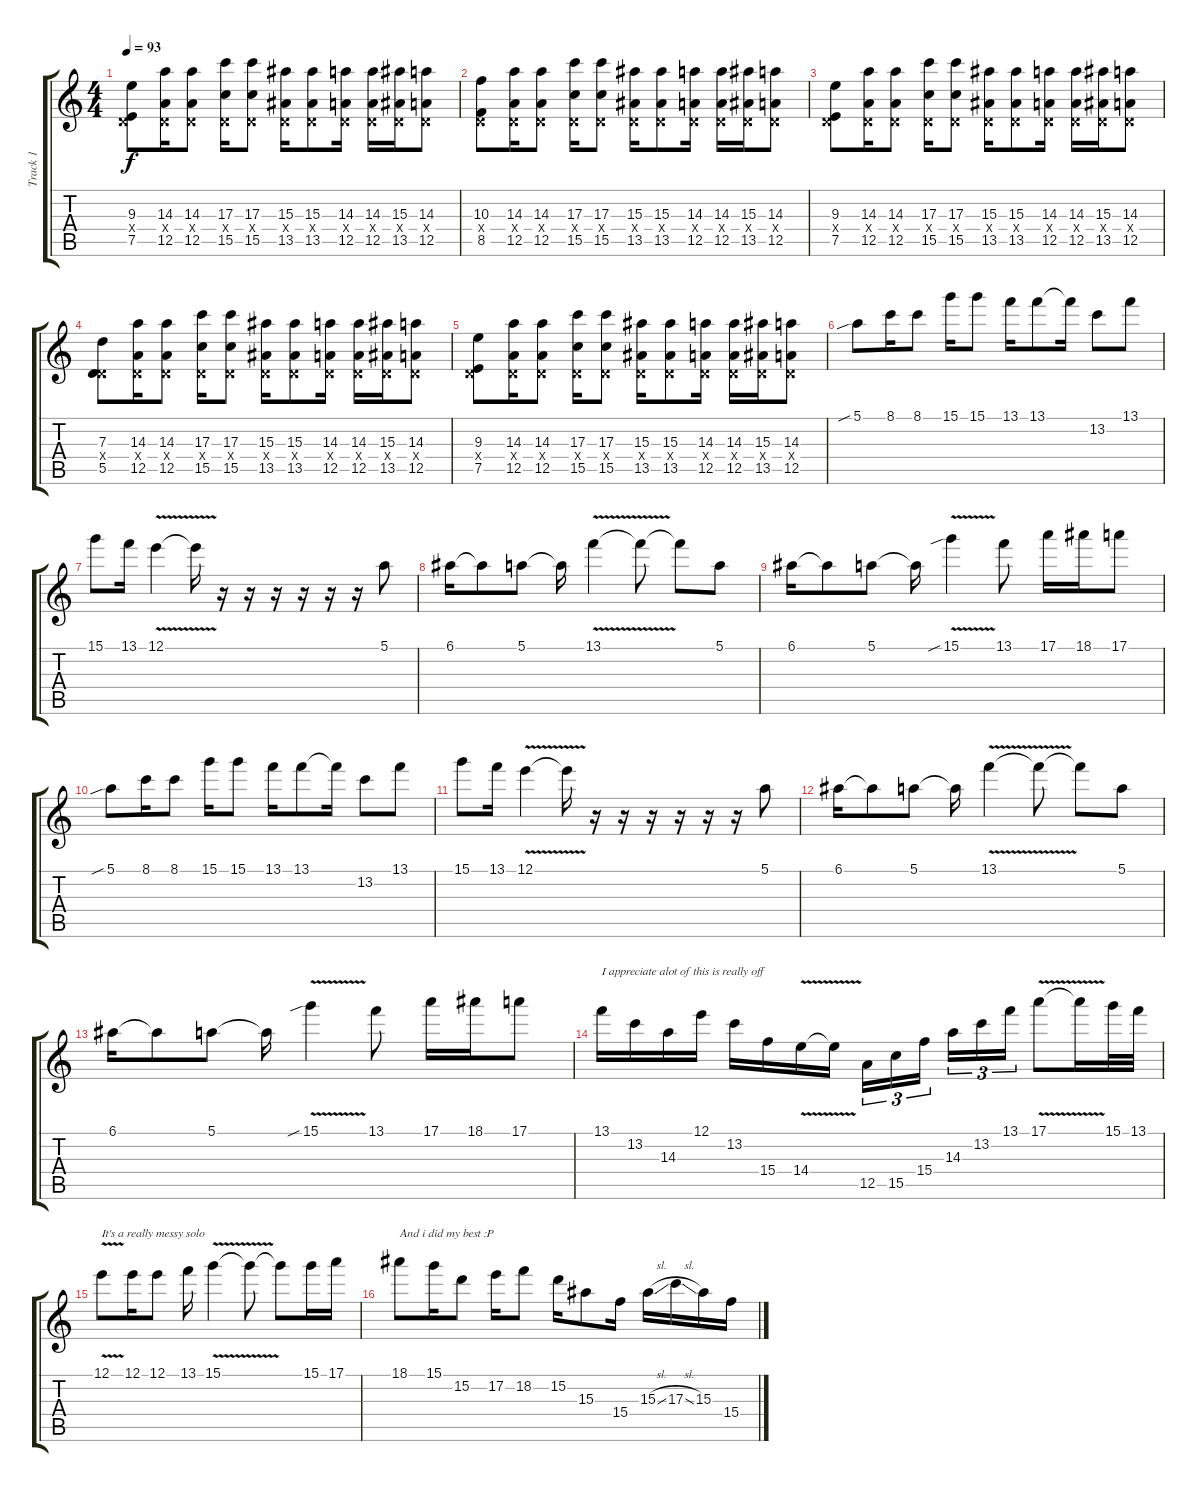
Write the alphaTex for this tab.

\track ("Track 1" "Track 1") {instrument distortionguitar}
\staff {score tabs}
\tuning (E4 B3 G3 D3 A2 D2) {hide}
\ts (4 4)
\tempo 93
\clef g2
\ks c
(9.3 0.4{x} 7.5).8{dy f} (14.3 0.4{x} 12.5).16 (14.3 0.4{x} 12.5).8 (17.3 0.4{x} 15.5).16 (17.3 0.4{x} 15.5).8 (15.3 0.4{x} 13.5).16 (15.3 0.4{x} 13.5).8 (14.3 0.4{x} 12.5).16 (14.3 0.4{x} 12.5).16 (15.3 0.4{x} 13.5).16 (14.3 0.4{x} 12.5).8 |
(10.3 0.4{x} 8.5).8 (14.3 0.4{x} 12.5).16 (14.3 0.4{x} 12.5).8 (17.3 0.4{x} 15.5).16 (17.3 0.4{x} 15.5).8 (15.3 0.4{x} 13.5).16 (15.3 0.4{x} 13.5).8 (14.3 0.4{x} 12.5).16 (14.3 0.4{x} 12.5).16 (15.3 0.4{x} 13.5).16 (14.3 0.4{x} 12.5).8 |
(9.3 0.4{x} 7.5).8 (14.3 0.4{x} 12.5).16 (14.3 0.4{x} 12.5).8 (17.3 0.4{x} 15.5).16 (17.3 0.4{x} 15.5).8 (15.3 0.4{x} 13.5).16 (15.3 0.4{x} 13.5).8 (14.3 0.4{x} 12.5).16 (14.3 0.4{x} 12.5).16 (15.3 0.4{x} 13.5).16 (14.3 0.4{x} 12.5).8 |
(7.3 0.4{x} 5.5).8 (14.3 0.4{x} 12.5).16 (14.3 0.4{x} 12.5).8 (17.3 0.4{x} 15.5).16 (17.3 0.4{x} 15.5).8 (15.3 0.4{x} 13.5).16 (15.3 0.4{x} 13.5).8 (14.3 0.4{x} 12.5).16 (14.3 0.4{x} 12.5).16 (15.3 0.4{x} 13.5).16 (14.3 0.4{x} 12.5).8 |
(9.3 0.4{x} 7.5).8 (14.3 0.4{x} 12.5).16 (14.3 0.4{x} 12.5).8 (17.3 0.4{x} 15.5).16 (17.3 0.4{x} 15.5).8 (15.3 0.4{x} 13.5).16 (15.3 0.4{x} 13.5).8 (14.3 0.4{x} 12.5).16 (14.3 0.4{x} 12.5).16 (15.3 0.4{x} 13.5).16 (14.3 0.4{x} 12.5).8 |
5.1{sib}.8 8.1.16 8.1.8 15.1.16 15.1.8 13.1.16 13.1.8 13.1{t}.16 13.2.8 13.1.8 |
15.1.8 13.1.16 12.1{v}.4 12.1{t}.16 r.16 r.16 r.16 r.16 r.16 r.16 5.1.8 |
6.1.16 6.1{t}.8 5.1.8 5.1{t}.16 13.1{v}.4 13.1{t}.8 13.1{t}.8 5.1.8 |
6.1.16 6.1{t}.8 5.1.8 5.1{t}.16 15.1{v sib}.4 13.1.8 17.1.16 18.1.16 17.1.8 |
5.1{sib}.8 8.1.16 8.1.8 15.1.16 15.1.8 13.1.16 13.1.8 13.1{t}.16 13.2.8 13.1.8 |
15.1.8 13.1.16 12.1{v}.4 12.1{t}.16 r.16 r.16 r.16 r.16 r.16 r.16 5.1.8 |
6.1.16 6.1{t}.8 5.1.8 5.1{t}.16 13.1{v}.4 13.1{t}.8 13.1{t}.8 5.1.8 |
6.1.16 6.1{t}.8 5.1.8 5.1{t}.16 15.1{v sib}.4 13.1.8 17.1.16 18.1.16 17.1.8 |
13.1.16{txt "I appreciate alot of this is really off"} 13.2.16 14.3.16 12.1.16 13.2.16 15.4.16 14.4{v}.16 14.4{t}.16 12.5.16{tu (3 2)} 15.5.16{tu (3 2)} 15.4.16{tu (3 2) beam splitsecondary} 14.3.16{tu (3 2)} 13.2.16{tu (3 2)} 13.1.16{tu (3 2)} 17.1{v}.8 17.1{t}.16 15.1.32 13.1.32 |
12.1{v}.8{txt "It's a really messy solo"} 12.1.16 12.1.8 13.1.16 15.1{v}.4 15.1{t}.8 15.1{t}.8 15.1.16 17.1.16 |
18.1.8{txt "And i did my best :P"} 15.1.16 15.2.8 17.2.16 18.2.8 15.2.16 15.3.8 15.4.16 15.3{sl}.16 17.3{sl}.16 15.3.16 15.4.16
